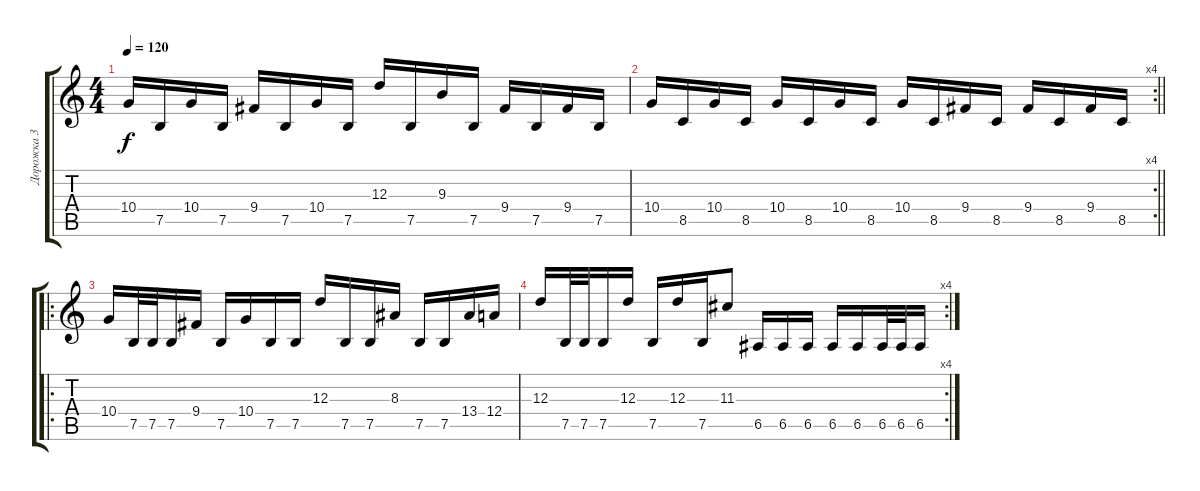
\track ("Дорожка 3" "Дорожка 3") {instrument distortionguitar}
\staff {score tabs}
\tuning (B3 Gb3 D3 A2 E2 B1) {hide}
\ts (4 4)
\tempo 120
\clef g2
\ks c
10.4.16{dy f} 7.5.16 10.4.16 7.5.16 9.4.16 7.5.16 10.4.16 7.5.16 12.3.16 7.5.16 9.3.16 7.5.16 9.4.16 7.5.16 9.4.16 7.5.16 |
\rc 4
\barLineRight lightlight
10.4.16 8.5.16 10.4.16 8.5.16 10.4.16 8.5.16 10.4.16 8.5.16 10.4.16 8.5.16 9.4.16 8.5.16 9.4.16 8.5.16 9.4.16 8.5.16 |
\ro
10.4.16 7.5.32 7.5.32 7.5.16 9.4.16 7.5.16 10.4.16 7.5.16 7.5.16 12.3.16 7.5.16 7.5.16 8.3.16 7.5.16 7.5.16 13.4.16 12.4.16 |
\rc 4
12.3.16 7.5.32 7.5.32 7.5.16 12.3.16 7.5.16 12.3.16 7.5.16 11.3.8 6.5.16 6.5.16 6.5.16 6.5.16 6.5.16 6.5.32 6.5.32 6.5.16
